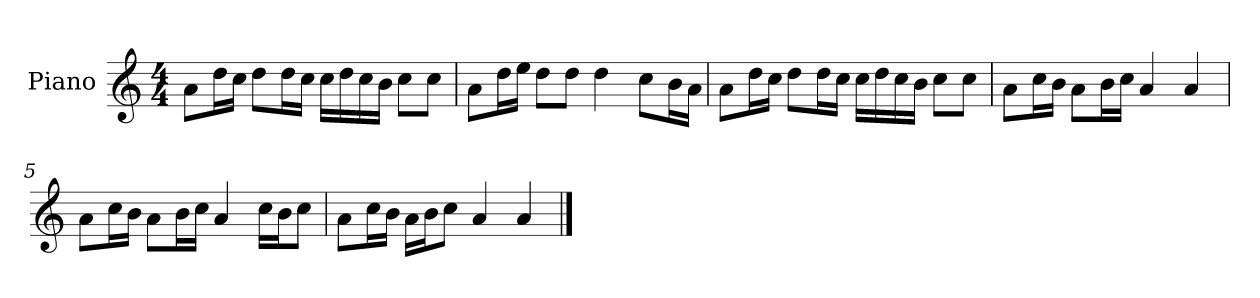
**kern
*part1
*staff1
*I"Piano
*I'P-no
*clefG2
*k[]
*M4/4
*MM90
=1
8a\L
16dd\L
16cc\JJ
8dd\L
16dd\L
16cc\JJ
16cc\LL
16dd\
16cc\
16b\JJ
8cc\L
8cc\J
=2
8a\L
16dd\L
16ee\JJ
8dd\L
8dd\J
4dd\
8cc\L
16b\L
16a\JJ
=3
8a\L
16dd\L
16cc\JJ
8dd\L
16dd\L
16cc\JJ
16cc\LL
16dd\
16cc\
16b\JJ
8cc\L
8cc\J
=4
8a\L
16cc\L
16b\JJ
8a\L
16b\L
16cc\JJ
4a/
4a/
!!LO:LB:g=z
=5
8a\L
16cc\L
16b\JJ
8a\L
16b\L
16cc\JJ
4a/
16cc\LL
16b\J
8cc\J
=6
8a\L
16cc\L
16b\JJ
16a\LL
16b\J
8cc\J
4a/
4a/
==
*-
